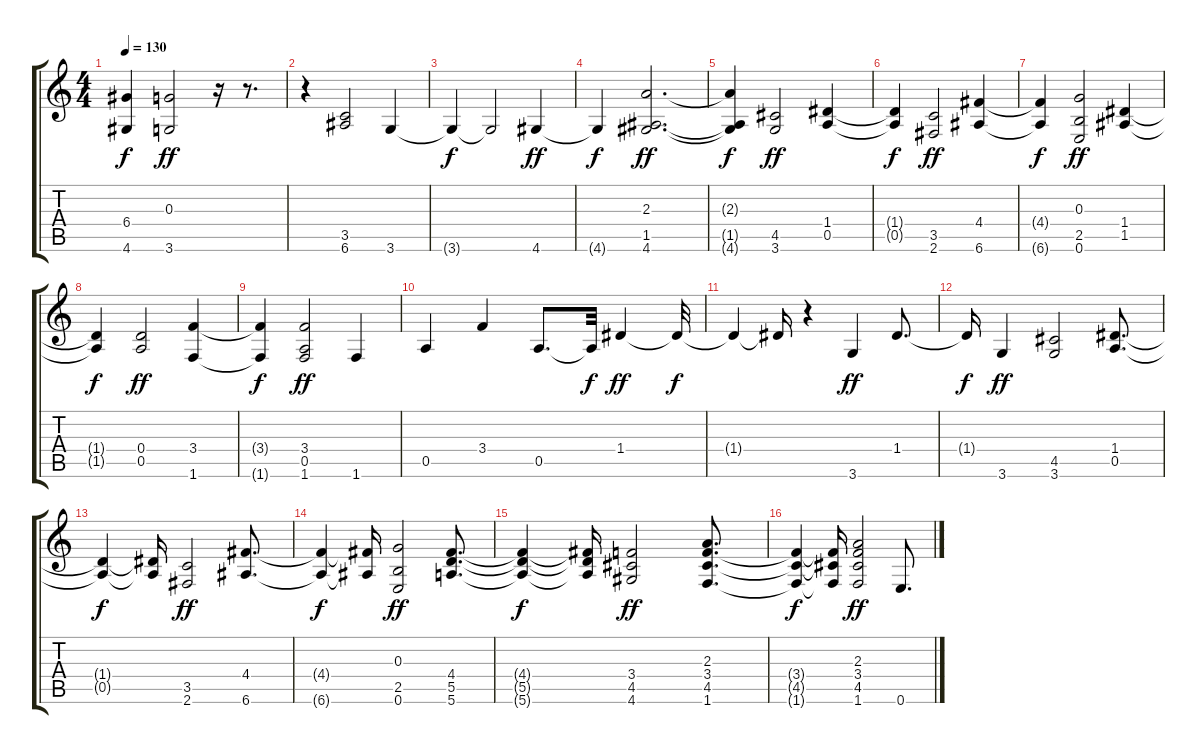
\track "" {instrument distortionguitar}
\staff {score tabs}
\tuning (E4 B3 G3 D3 A2 E2) {hide}
\ts (4 4)
\tempo 130
\clef g2
\ks c
(6.4{t} 4.6{t}).4{dy f} (0.3 3.6).2{dy ff} r.16 r.8{d} |
r.4 (3.5 6.6).2 3.6.4 |
3.6{t}.4{dy f} 3.6{t}.2 4.6.4{dy ff} |
4.6{t}.4{dy f} (2.3 1.5 4.6).2{d dy ff} |
(2.3{t} 1.5{t} 4.6{t}).4{dy f} (4.5 3.6).2{dy ff} (1.4 0.5).4 |
(1.4{t} 0.5{t}).4{dy f} (3.5 2.6).2{dy ff} (4.4 6.6).4 |
(4.4{t} 6.6{t}).4{dy f} (0.3 2.5 0.6).2{dy ff} (1.4 1.5).4 |
(1.4{t} 1.5{t}).4{dy f} (0.4 0.5).2{dy ff} (3.4 1.6).4 |
(3.4{t} 1.6{t}).4{dy f} (3.4 0.5 1.6).2{dy ff} 1.6.4 |
0.5.4 3.4.4 0.5.8{d} 0.5{t}.32{dy f} 1.4.4{dy ff} 1.4{t}.32{dy f} |
1.4{t}.4 1.4{t}.16 r.4 3.6.4{dy ff} 1.4.8{d} |
1.4{t}.16{dy f} 3.6.4{dy ff} (4.5 3.6).2 (1.4 0.5).8{d} |
(1.4{t} 0.5{t}).4{dy f} (1.4{t} 0.5{t}).16 (3.5 2.6).2{dy ff} (4.4 6.6).8{d} |
(4.4{t} 6.6{t}).4{dy f} (4.4{t} 6.6{t}).16 (0.3 2.5 0.6).2{dy ff} (4.4 5.5 5.6).8{d} |
(4.4{t} 5.5{t} 5.6{t}).4{dy f} (4.4{t} 5.5{t} 5.6{t}).16 (3.4 4.5 4.6).2{dy ff} (2.3 3.4 4.5 1.6).8{d} |
(3.4{t} 4.5{t} 1.6{t}).4{dy f} (3.4{t} 4.5{t} 1.6{t}).16 (2.3 3.4 4.5 1.6).2{dy ff} 0.6.8{d}
